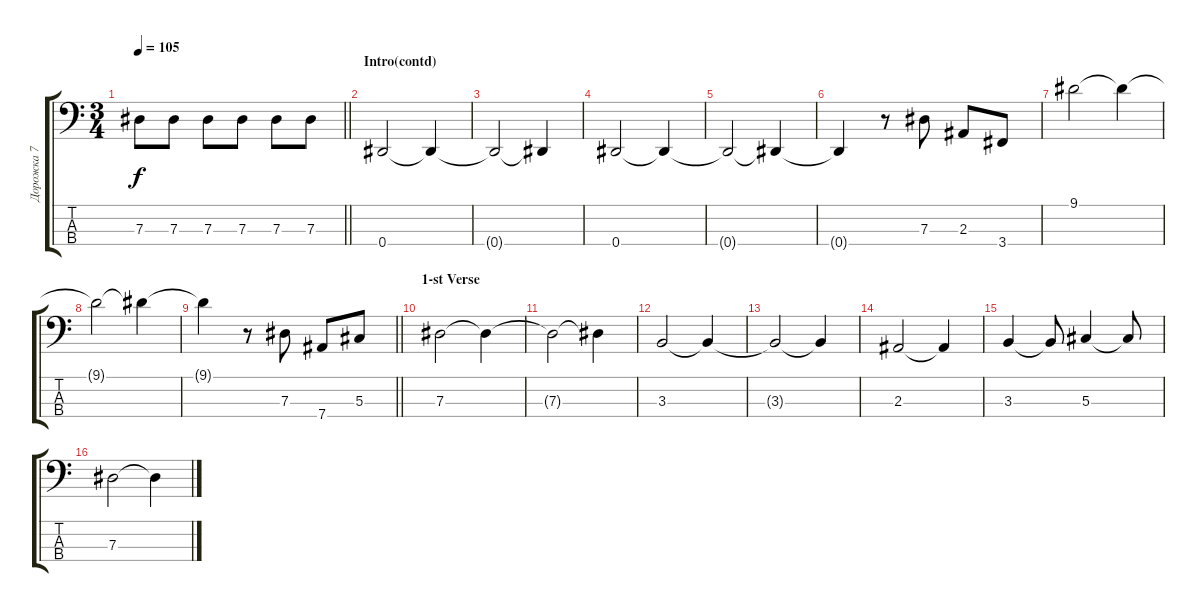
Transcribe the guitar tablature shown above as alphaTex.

\track ("Дорожка 7" "Дорожка 7") {instrument electricbassfinger}
\staff {score tabs}
\tuning (Gb2 Db2 Ab1 Eb1) {hide}
\ts (3 4)
\tempo 105
\clef f4
\barLineRight lightlight
\ks c
7.3.8{dy f} 7.3.8 7.3.8 7.3.8 7.3.8 7.3.8 |
\section ("" "Intro(contd)")
0.4.2 0.4{t}.4 |
0.4{t}.2 0.4{t}.4 |
0.4.2 0.4{t}.4 |
0.4{t}.2 0.4{t}.4 |
0.4{t}.4 r.8 7.3.8 2.3.8 3.4.8 |
9.1.2 9.1{t}.4 |
9.1{t}.2 9.1{t}.4 |
\barLineRight lightlight
9.1{t}.4 r.8 7.3.8 7.4.8 5.3.8 |
\section ("" "1-st Verse")
7.3.2 7.3{t}.4 |
7.3{t}.2 7.3{t}.4 |
3.3.2 3.3{t}.4 |
3.3{t}.2 3.3{t}.4 |
2.3.2 2.3{t}.4 |
3.3.4 3.3{t}.8 5.3.4 5.3{t}.8 |
7.3.2 7.3{t}.4
